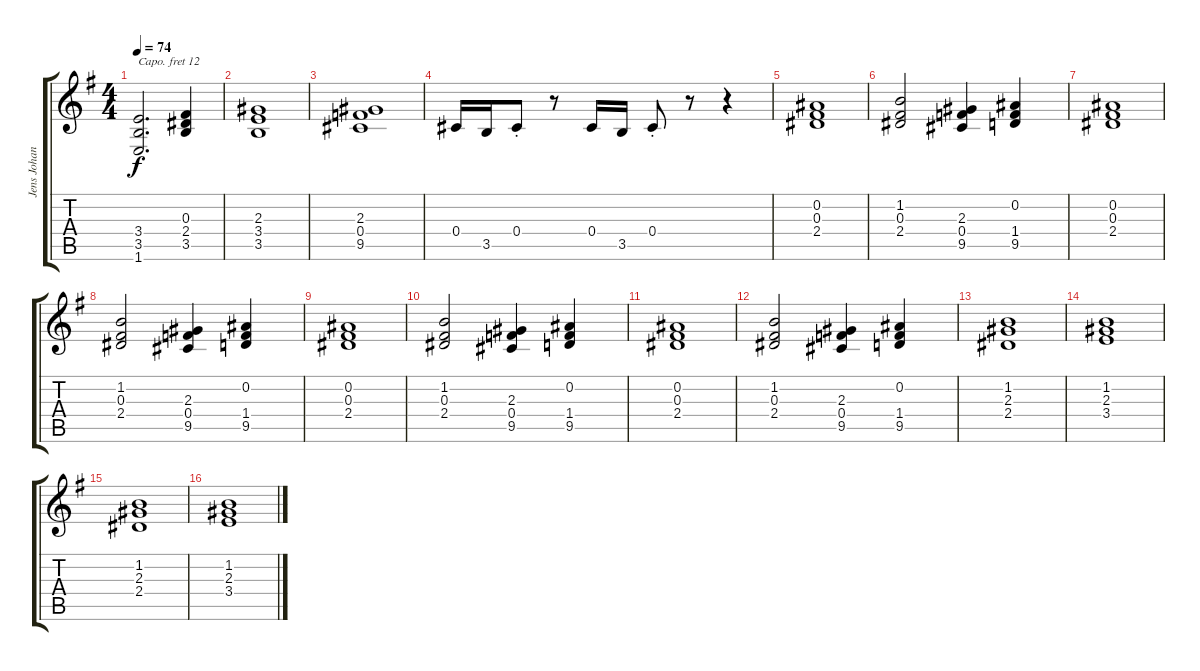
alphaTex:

\track ("Jens Johansson II" "Jens Johan") {instrument harpsichord}
\staff {score tabs}
\capo 12
\tuning (Eb4 Bb3 Gb3 Db3 Ab2 Eb2) {hide}
\ts (4 4)
\tempo 74
\clef g2
\ks g
(3.4 3.5 1.6).2{d dy f instrument choiraahs} (0.3 2.4 3.5).4 |
(2.3 3.4 3.5).1 |
(2.3 0.4 9.5).1 |
0.4.16 3.5.16 0.4{st}.8 r.8 0.4.16 3.5.16 0.4{st}.8 r.8 r.4 |
(0.2 0.3 2.4).1 |
(1.2 0.3 2.4).2 (2.3 0.4 9.5).4 (0.2 1.4 9.5).4 |
(0.2 0.3 2.4).1 |
(1.2 0.3 2.4).2 (2.3 0.4 9.5).4 (0.2 1.4 9.5).4 |
(0.2 0.3 2.4).1 |
(1.2 0.3 2.4).2 (2.3 0.4 9.5).4 (0.2 1.4 9.5).4 |
(0.2 0.3 2.4).1 |
(1.2 0.3 2.4).2 (2.3 0.4 9.5).4 (0.2 1.4 9.5).4 |
(1.2 2.3 2.4).1 |
(1.2 2.3 3.4).1 |
(1.2 2.3 2.4).1 |
(1.2 2.3 3.4).1
